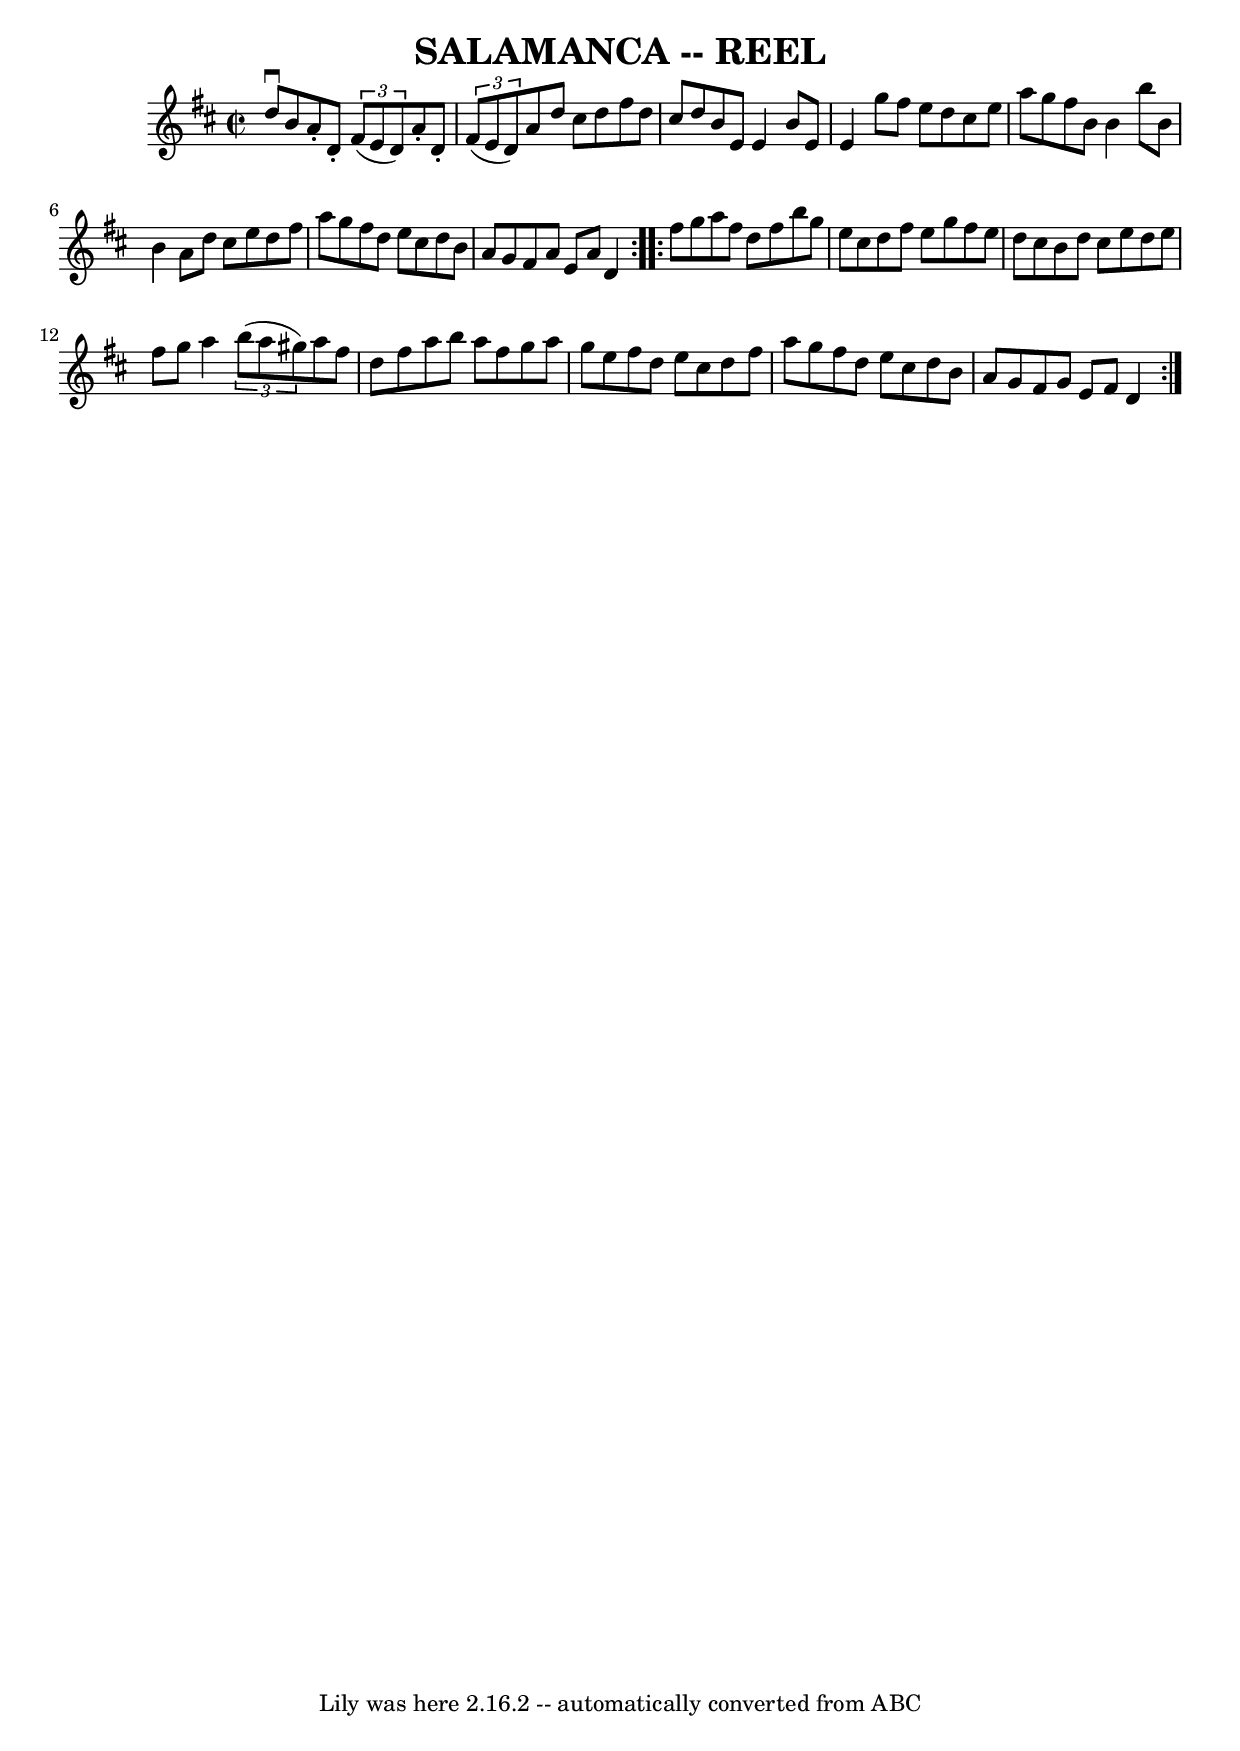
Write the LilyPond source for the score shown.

\version "2.16.2"
\include "Mammoth.ily"
\header {
  %% book = "Ryan's Mammoth Collection of Fiddle Tunes"
  crossRefNumber = "1"
  footnotes = ""
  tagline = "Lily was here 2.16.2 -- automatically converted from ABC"
  title = "SALAMANCA -- REEL"

}
voicedefault =  {



  \repeat volta 2 {

    \override Staff.TimeSignature #'style = #'C
    \time 2/2 
    \key d \major d''8^\downbow b'8        |
    a'8 -. d'8 
    -.   \times 2/3 { fis'8 (e'8 d'8) 
		    } a'8 -. d'8 -.   \times 2/3 { 
		      fis'8 (e'8 d'8) 
		    }   |
    a'8 d''8 cis''8 d''8    
    fis''8 d''8 cis''8 d''8    |
    b'8 e'8 e'4 b'8 e'8  
    e'4    |
    g''8 fis''8 e''8 d''8 cis''8 e''8 a''8    
    g''8        |
    fis''8 b'8 b'4 b''8 b'8 b'4    |
    
    a'8 d''8 cis''8 e''8 d''8 fis''8 a''8 g''8    |
    
    fis''8 d''8 e''8 cis''8 d''8 b'8 a'8 g'8    |
    
    fis'8 a'8 e'8 a'8 d'4    
  }     
  \repeat volta 2 {
    fis''8 g''8   
    |
    a''8 fis''8 d''8 fis''8 b''8 g''8 e''8    
    cis''8    |
    d''8 fis''8 e''8 g''8 fis''8 e''8 d''8   
    cis''8    |
    b'8 d''8 cis''8 e''8 d''8 e''8 fis''8   
    g''8    |
    a''4    \times 2/3 { b''8 (a''8 gis''8) 
		       } a''8 
    fis''8 d''8 fis''8        |
    a''8 b''8 a''8 fis''8    
    g''8 a''8 g''8 e''8    |
    fis''8 d''8 e''8 cis''8    
    d''8 fis''8 a''8 g''8    |
    fis''8 d''8 e''8 cis''8   
    d''8 b'8 a'8 g'8    |
    fis'8 g'8 e'8 fis'8 d'4    

  }   

}

\score{
  <<

    \context Staff="default"
    {
      \voicedefault 
      
    }

  >>
  \layout {
    
  }
  \midi {
  }

}
